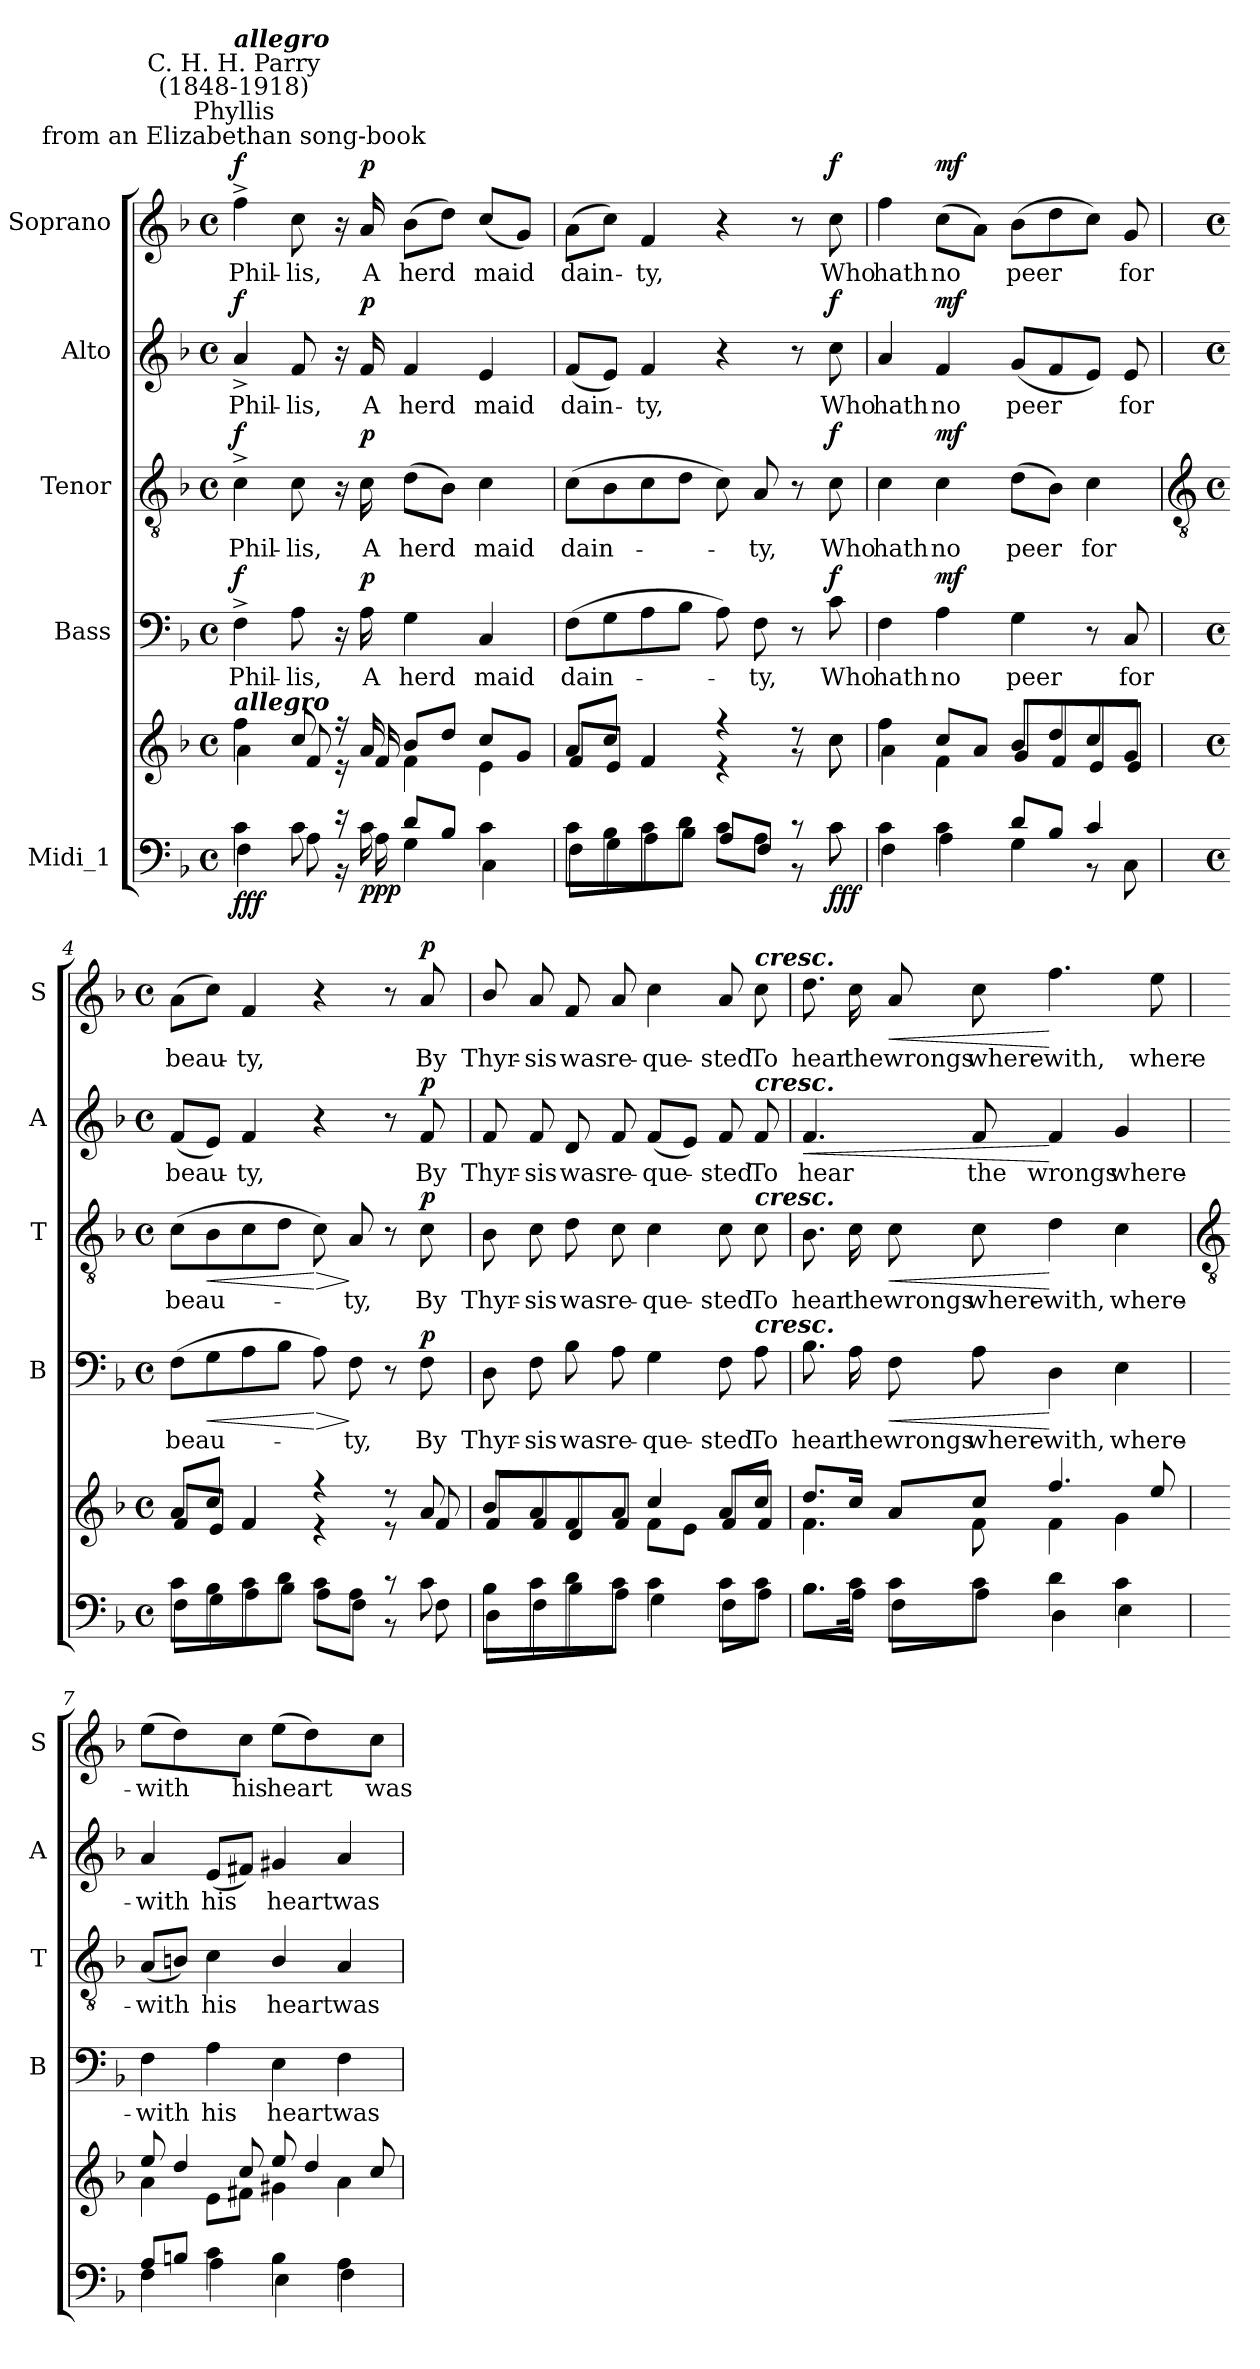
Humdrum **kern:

**kern	**kern	**dynam	**kern	**text	**dynam	**kern	**text	**dynam	**kern	**text	**dynam	**kern	**text	**dynam
*part5	*part5	*part5	*part4	*part4	*part4	*part3	*part3	*part3	*part2	*part2	*part2	*part1	*part1	*part1
*staff6	*staff5	*staff5/6	*staff4	*staff4	*staff4	*staff3	*staff3	*staff3	*staff2	*staff2	*staff2	*staff1	*staff1	*staff1
*I"Midi_1	*	*	*I"Bass	*	*	*I"Tenor	*	*	*I"Alto	*	*	*I"Soprano	*	*
*	*	*	*I'B	*	*	*I'T	*	*	*I'A	*	*	*I'S	*	*
*clefF4	*clefG2	*	*clefF4	*	*	*clefGv2	*	*	*clefG2	*	*	*clefG2	*	*
*k[b-]	*k[b-]	*	*k[b-]	*	*	*k[b-]	*	*	*k[b-]	*	*	*k[b-]	*	*
*F:	*F:	*	*F:	*	*	*F:	*	*	*F:	*	*	*F:	*	*
*M4/4	*M4/4	*	*M4/4	*	*	*M4/4	*	*	*M4/4	*	*	*M4/4	*	*
*met(c)	*met(c)	*	*met(c)	*	*	*met(c)	*	*	*met(c)	*	*	*met(c)	*	*
=1	=1	=1	=1	=1	=1	=1	=1	=1	=1	=1	=1	=1	=1	=1
*^	*^	*	*	*	*	*	*	*	*	*	*	*	*	*
!	!	!	!	!	!	!	!	!	!	!	!	!	!	!LO:TX:a:cj:t=from an Elizabethan song-book	!	!
!	!	!	!	!	!	!	!	!	!	!	!	!	!	!LO:TX:a:cj:t=Phyllis	!	!
!	!	!	!	!	!	!	!	!	!	!	!	!	!	!LO:TX:a:cj:t=C. H. H. Parry\n(1848-1918)	!	!
!	!	!	!	!	!	!	!	!	!	!	!	!	!	!LO:TX:a:Bi:t=allegro	!	!
!	!	!LO:TX:a:Bi:t=allegro	!	!	!	!	!	!	!	!	!	!	!	!	!	!
!	!	!	!	!LO:DY:b=2	!	!LO:LY:b	!	!	!LO:LY:b	!	!	!LO:LY:b	!	!	!LO:LY:b	!
!	!	!	!	!LO:DY:n=1:b	!	!	!	!	!	!	!	!	!	!	!	!
!	!	!	!	!LO:DY:n=2:b	!	!	!LO:DY:b	!	!	!LO:DY:b	!	!	!LO:DY:b	!	!	!LO:DY:b
4c\	4F\	4ff\	4a\	f f f	4F^	Phil-	f	4c^	Phil-	f	4a^	Phil-	f	4ff^	Phil-	f
!	!	!	!	!	!	!LO:LY:b	!	!	!LO:LY:b	!	!	!LO:LY:b	!	!	!LO:LY:b	!
8c\	8A\	8cc/	8f/	.	8A	-lis,	.	8c	-lis,	.	8f	-lis,	.	8cc	-lis,	.
16r	16r	16r	16r	.	16r	.	.	16r	.	.	16r	.	.	16r	.	.
!	!	!	!	!LO:DY:n=3:b=2	!	!LO:LY:b	!	!	!LO:LY:b	!	!	!LO:LY:b	!	!	!LO:LY:b	!
!	!	!	!	!LO:DY:n=4:b	!	!	!	!	!	!	!	!	!	!	!	!
!	!	!	!	!LO:DY:n=5:b	!	!	!LO:DY:b	!	!	!LO:DY:b	!	!	!LO:DY:b	!	!	!LO:DY:b
16c\	16A\	16a/	16f/	p p p	16A	A	p	16c	A	p	16f	A	p	16a	A	p
!	!	!	!	!	!	!LO:LY:b	!	!	!LO:LY:b	!	!	!LO:LY:b	!	!	!LO:LY:b	!
8d/L	4G\	8b-/L	4f\	.	4G	herd	.	(>8dL	herd	.	4f	herd	.	(>8b-L	herd	.
8B-/J	.	8dd/J	.	.	.	.	.	8B-J)	.	.	.	.	.	8ddJ)	.	.
!	!	!	!	!	!	!LO:LY:b	!	!	!LO:LY:b	!	!	!LO:LY:b	!	!	!LO:LY:b	!
4c\	4C\	8cc/L	4e\	.	4C	maid	.	4c	maid	.	4e	maid	.	(<8ccL	maid	.
.	.	8g/J	.	.	.	.	.	.	.	.	.	.	.	8gJ)	.	.
=2	=2	=2	=2	=2	=2	=2	=2	=2	=2	=2	=2	=2	=2	=2	=2	=2
!	!	!	!	!	!	!LO:LY:b	!	!	!LO:LY:b	!	!	!LO:LY:b	!	!	!LO:LY:b	!
8c\L	8F\L	8a/L	8f/L	.	(>8FL	dain-	.	(>8cL	dain-	.	(<8fL	dain-	.	(>8aL	dain-	.
8B-\	8G\	8cc/J	8e/J	.	8G	.	.	8B-	.	.	8eJ)	.	.	8ccJ)	.	.
!	!	!	!	!	!	!	!	!	!	!	!	!LO:LY:b	!	!	!LO:LY:b	!
8c\	8A\	4f/	4f/	.	8A	.	.	8c	.	.	4f	ty,	.	4f	ty,	.
8d\J	8B-\J	.	.	.	8B-J	.	.	8dJ	.	.	.	.	.	.	.	.
8c\L	8AL	4r	4r	.	8A)	.	.	8c)	.	.	4r	.	.	4r	.	.
!	!	!	!	!	!	!LO:LY:b	!	!	!LO:LY:b	!	!	!	!	!	!	!
8A\J	8F/J	.	.	.	8F	ty,	.	8A	ty,	.	.	.	.	.	.	.
8r	8r	8r	8r	.	8r	.	.	8r	.	.	8r	.	.	8r	.	.
!	!	!	!	!LO:DY:b=2	!	!LO:LY:b	!	!	!LO:LY:b	!	!	!LO:LY:b	!	!	!LO:LY:b	!
!	!	!	!	!LO:DY:n=1:b	!	!	!	!	!	!	!	!	!	!	!	!
!	!	!	!	!LO:DY:n=2:b	!	!	!LO:DY:b	!	!	!LO:DY:b	!	!	!LO:DY:b	!	!	!LO:DY:b
8c\	8c\	8cc\	8cc\	f f f	8c	Who	f	8c	Who	f	8cc	Who	f	8cc	Who	f
=3	=3	=3	=3	=3	=3	=3	=3	=3	=3	=3	=3	=3	=3	=3	=3	=3
!	!	!	!	!	!	!LO:LY:b	!	!	!LO:LY:b	!	!	!LO:LY:b	!	!	!LO:LY:b	!
4c\	4F	4ff\	4a\	.	4F	hath	.	4c	hath	.	4a	hath	.	4ff	hath	.
!	!	!	!	!	!	!LO:LY:b	!LO:DY:b	!	!LO:LY:b	!LO:DY:b	!	!LO:LY:b	!LO:DY:b	!	!LO:LY:b	!LO:DY:b
4c\	4A\	8cc/L	4f\	.	4A	no	mf	4c	no	mf	4f	no	mf	(>8ccL	no	mf
.	.	8a/J	.	.	.	.	.	.	.	.	.	.	.	8aJ)	.	.
!	!	!	!	!	!	!LO:LY:b	!	!	!LO:LY:b	!	!	!LO:LY:b	!	!	!LO:LY:b	!
8d/L	4G\	8b-/L	8g/L	.	4G	peer	.	(>8dL	peer	.	(<8gL	peer	.	(>8b-L	peer	.
8B-/J	.	8dd/	8f/	.	.	.	.	8B-J)	.	.	8f	.	.	8dd	.	.
!	!	!	!	!	!	!	!	!	!LO:LY:b	!	!	!	!	!	!	!
4c/	8r	8cc/	8e/	.	8r	.	.	4c	for	.	8eJ)	.	.	8ccJ)	.	.
!	!	!	!	!	!	!LO:LY:b	!	!	!	!	!	!LO:LY:b	!	!	!LO:LY:b	!
.	8C\	8g/J	8e/J	.	8C	for	.	.	.	.	8e	for	.	8g	for	.
!!LO:LB:g=z
=4	=4	=4	=4	=4	=4	=4	=4	=4	=4	=4	=4	=4	=4	=4	=4	=4
*	*	*	*	*	*	*	*	*clefGv2	*	*	*	*	*	*	*	*
*M4/4	*	*M4/4	*	*	*M4/4	*	*	*M4/4	*	*	*M4/4	*	*	*M4/4	*	*
*met(c)	*	*met(c)	*	*	*met(c)	*	*	*met(c)	*	*	*met(c)	*	*	*met(c)	*	*
!	!	!	!	!	!	!LO:LY:b	!	!	!LO:LY:b	!	!	!LO:LY:b	!	!	!LO:LY:b	!
8c\L	8F\L	8a/L	8f/L	.	(>8FL	beau-	.	(>8cL	beau-	.	(<8fL	beau-	.	(>8aL	beau-	.
!	!	!	!	!	!	!	!LO:HP:b	!	!	!LO:HP:b	!	!	!	!	!	!
8B-\	8G\	8cc/J	8e/J	.	8G	.	<	8B-	.	<	8eJ)	.	.	8ccJ)	.	.
!	!	!	!	!	!	!	!	!	!	!	!	!LO:LY:b	!	!	!LO:LY:b	!
8c\	8A\	4f/	4f/	.	8A	.	.	8c	.	.	4f	ty,	.	4f	ty,	.
8d\J	8B-\J	.	.	.	8B-J	.	.	8dJ	.	.	.	.	.	.	.	.
!	!	!	!	!	!	!	!LO:HP:n=1:b	!	!	!LO:HP:n=1:b	!	!	!	!	!	!
8c\L	8AL	4r	4r	.	8A)	.	[ >	8c)	.	[ >	4r	.	.	4r	.	.
!	!	!	!	!	!	!LO:LY:b	!	!	!LO:LY:b	!	!	!	!	!	!	!
8A\J	8FJ	.	.	.	8F	ty,	]	8A	ty,	]	.	.	.	.	.	.
8r	8r	8r	8r	.	8r	.	.	8r	.	.	8r	.	.	8r	.	.
!	!	!	!	!	!	!LO:LY:b	!LO:DY:b	!	!LO:LY:b	!LO:DY:b	!	!LO:LY:b	!LO:DY:b	!	!LO:LY:b	!LO:DY:b
8c\	8F\	8a/	8f/	.	8F	By	p	8c	By	p	8f	By	p	8a	By	p
=5	=5	=5	=5	=5	=5	=5	=5	=5	=5	=5	=5	=5	=5	=5	=5	=5
!	!	!	!	!	!	!LO:LY:b	!	!	!LO:LY:b	!	!	!LO:LY:b	!	!	!LO:LY:b	!
8B-\L	8D\L	8b-/L	8f/L	.	8D	Thyr-	.	8B-	Thyr-	.	8f	Thyr-	.	8b-/	Thyr-	.
!	!	!	!	!	!	!LO:LY:b	!	!	!LO:LY:b	!	!	!LO:LY:b	!	!	!LO:LY:b	!
8c\	8F\	8a/	8f/	.	8F	-sis	.	8c	-sis	.	8f	-sis	.	8a	-sis	.
!	!	!	!	!	!	!LO:LY:b	!	!	!LO:LY:b	!	!	!LO:LY:b	!	!	!LO:LY:b	!
8d\	8B-\	8f/	8d/	.	8B-	was	.	8d	was	.	8d	was	.	8f	was	.
!	!	!	!	!	!	!LO:LY:b	!	!	!LO:LY:b	!	!	!LO:LY:b	!	!	!LO:LY:b	!
8c\J	8A\J	8a/J	8f/J	.	8A	re-	.	8c	re-	.	8f	re-	.	8a	re-	.
!	!	!	!	!	!	!LO:LY:b	!	!	!LO:LY:b	!	!	!LO:LY:b	!	!	!LO:LY:b	!
4c\	4G\	4cc/	8f\L	.	4G	-que-	.	4c	-que-	.	(<8fL	-que-	.	4cc	-que-	.
.	.	.	8e\J	.	.	.	.	.	.	.	8eJ)	.	.	.	.	.
!	!	!	!	!	!	!LO:LY:b	!	!	!LO:LY:b	!	!	!LO:LY:b	!	!	!LO:LY:b	!
8c\L	8F\L	8a/L	8f/L	.	8F	-sted	.	8c	-sted	.	8f	sted	.	8a	-sted	.
!	!	!	!	!	!	!	!	!	!	!	!	!	!	!LO:TX:a:Bi:t=cresc.	!	!
!	!	!	!	!	!	!	!	!	!	!	!LO:TX:a:Bi:t=cresc.	!	!	!	!	!
!	!	!	!	!	!	!	!	!LO:TX:a:Bi:t=cresc.	!	!	!	!	!	!	!	!
!	!	!	!	!	!LO:TX:a:Bi:t=cresc.	!	!	!	!	!	!	!	!	!	!	!
!	!	!	!	!	!	!LO:LY:b	!	!	!LO:LY:b	!	!	!LO:LY:b	!	!	!LO:LY:b	!
8c\J	8A\J	8cc/J	8f/J	.	8A	To	.	8c	To	.	8f	To	.	8cc	To	.
=6	=6	=6	=6	=6	=6	=6	=6	=6	=6	=6	=6	=6	=6	=6	=6	=6
!	!	!	!	!	!	!LO:LY:b	!	!	!LO:LY:b	!	!	!LO:LY:b	!LO:HP:b	!	!LO:LY:b	!
8.B-\L	8.B-\L	8.dd/L	4.f\	.	8.B-	hear	.	8.B-	hear	.	4.f	hear	<	8.dd	hear	.
!	!	!	!	!	!	!LO:LY:b	!	!	!LO:LY:b	!	!	!	!	!	!LO:LY:b	!
16c\J	16A\J	16cc/J	.	.	16A	the	.	16c	the	.	.	.	.	16cc	the	.
!	!	!	!	!	!	!LO:LY:b	!LO:HP:b	!	!LO:LY:b	!LO:HP:b	!	!	!	!	!LO:LY:b	!LO:HP:b
8c\L	8FL	8a/L	.	.	8F	wrongs	<	8c	wrongs	<	.	.	.	8a	wrongs	<
!	!	!	!	!	!	!LO:LY:b	!	!	!LO:LY:b	!	!	!LO:LY:b	!	!	!LO:LY:b	!
8c\J	8AJ	8cc/J	8f\	.	8A	where-	.	8c	where-	.	8f	the	.	8cc	where-	.
!	!	!	!	!	!	!LO:LY:b	!	!	!LO:LY:b	!	!	!LO:LY:b	!	!	!LO:LY:b	!
4d\	4D\	4.ff/	4f\	.	4D	-with,	[	4d	-with,	[	4f	wrongs	[	4.ff	-with,	[
!	!	!	!	!	!	!LO:LY:b	!	!	!LO:LY:b	!	!	!LO:LY:b	!	!	!	!
4c\	4E\	.	4g\	.	4E	where-	.	4c	where-	.	4g	where-	.	.	.	.
!	!	!	!	!	!	!	!	!	!	!	!	!	!	!	!LO:LY:b	!
.	.	8ee/	.	.	.	.	.	.	.	.	.	.	.	8ee	where-	.
!!LO:LB:g=z
=7	=7	=7	=7	=7	=7	=7	=7	=7	=7	=7	=7	=7	=7	=7	=7	=7
*	*	*	*	*	*	*	*	*clefGv2	*	*	*	*	*	*	*	*
!	!	!	!	!	!	!LO:LY:b	!	!	!LO:LY:b	!	!	!LO:LY:b	!	!	!LO:LY:b	!
8A/L	4F\	8ee/	4a\	.	4F	-with	.	(<8AL	-with	.	4a	-with	.	(>8eeL	-with	.
8Bn/J	.	4dd/	.	.	.	.	.	8BnJ)	.	.	.	.	.	4dd)	.	.
!	!	!	!	!	!	!LO:LY:b	!	!	!LO:LY:b	!	!	!LO:LY:b	!	!	!	!
4c\	4A\	.	8e\L	.	4A	his	.	4c	his	.	(<8eL	his	.	.	.	.
!	!	!	!	!	!	!	!	!	!	!	!	!	!	!	!LO:LY:b	!
.	.	8cc/	8f#X\J	.	.	.	.	.	.	.	8f#XJ)	.	.	8ccJ	his	.
!	!	!	!	!	!	!LO:LY:b	!	!	!LO:LY:b	!	!	!LO:LY:b	!	!	!LO:LY:b	!
4B\	4E\	8ee/	4g#X\	.	4E	heart	.	4B/	heart	.	4g#X	heart	.	(>8eeL	heart	.
.	.	4dd/	.	.	.	.	.	.	.	.	.	.	.	4dd)	.	.
!	!	!	!	!	!	!LO:LY:b	!	!	!LO:LY:b	!	!	!LO:LY:b	!	!	!	!
4A\	4F\	.	4a\	.	4F	was	.	4A	was	.	4a	was	.	.	.	.
!	!	!	!	!	!	!	!	!	!	!	!	!	!	!	!LO:LY:b	!
.	.	8cc/	.	.	.	.	.	.	.	.	.	.	.	8ccJ	was	.
*v	*v	*	*	*	*	*	*	*	*	*	*	*	*	*	*	*
*	*v	*v	*	*	*	*	*	*	*	*	*	*	*	*	*
=	=	=	=	=	=	=	=	=	=	=	=	=	=	=
*-	*-	*-	*-	*-	*-	*-	*-	*-	*-	*-	*-	*-	*-	*-
